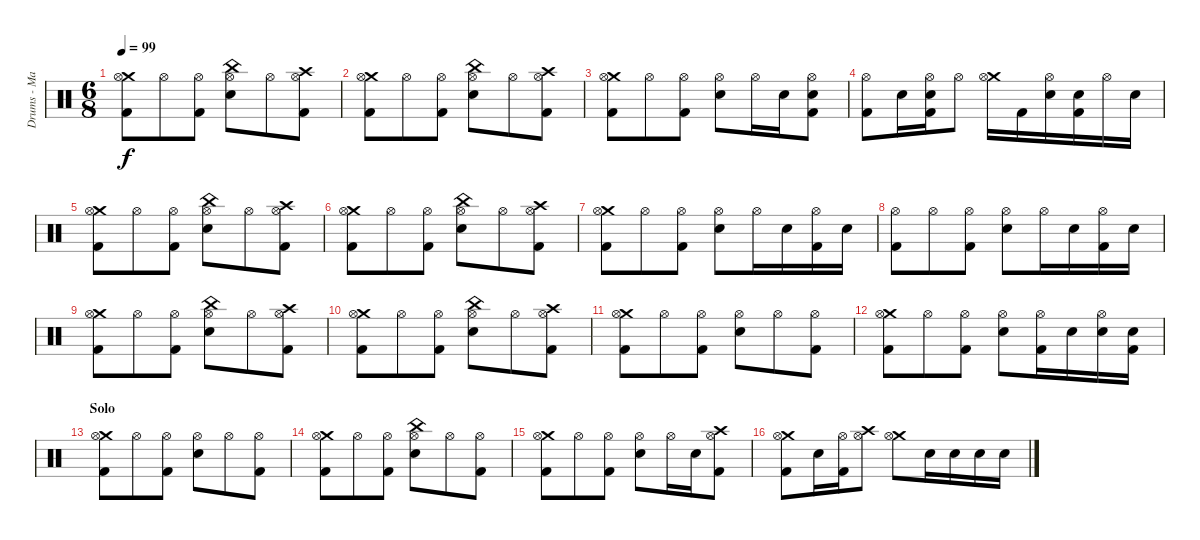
\track ("Drums - Martin Mendez" "Drums - Ma") {instrument percussion}
\staff {score}
\articulation defaults
\ts (6 8)
\tempo 99
\clef neutral
\ks c
("Crash medium (hit)" "Hi-Hat (open)" "Kick (hit) 2").8{dy f} "Hi-Hat (open)".8 ("Hi-Hat (open)" "Kick (hit) 2").8 ("China (hit)" "Hi-Hat (open)" "Snare (hit) 2").8 "Hi-Hat (open)".8 ("Crash high (hit)" "Hi-Hat (open)" "Kick (hit) 2").8 |
("Crash medium (hit)" "Hi-Hat (open)" "Kick (hit) 2").8 "Hi-Hat (open)".8 ("Hi-Hat (open)" "Kick (hit) 2").8 ("China (hit)" "Hi-Hat (open)" "Snare (hit) 2").8 "Hi-Hat (open)".8 ("Crash high (hit)" "Hi-Hat (open)" "Kick (hit) 2").8 |
("Crash medium (hit)" "Hi-Hat (open)" "Kick (hit) 2").8 "Hi-Hat (open)".8 ("Hi-Hat (open)" "Kick (hit) 2").8 ("Hi-Hat (open)" "Snare (hit) 2").8 "Hi-Hat (open)".16 "Snare (hit) 2".16 ("Hi-Hat (open)" "Snare (hit) 2" "Kick (hit) 2").8 |
("Hi-Hat (open)" "Kick (hit) 2").8 "Snare (hit) 2".16 ("Hi-Hat (open)" "Snare (hit) 2" "Kick (hit) 2").16 "Hi-Hat (open)".8 ("Crash medium (hit)" "Hi-Hat (open)").16 "Kick (hit) 2".16 ("Hi-Hat (open)" "Snare (hit) 2").16 ("Snare (hit) 2" "Kick (hit) 2").16 "Hi-Hat (open)".16 "Snare (hit) 2".16 |
("Crash medium (hit)" "Hi-Hat (open)" "Kick (hit) 2").8 "Hi-Hat (open)".8 ("Hi-Hat (open)" "Kick (hit) 2").8 ("China (hit)" "Hi-Hat (open)" "Snare (hit) 2").8 "Hi-Hat (open)".8 ("Crash high (hit)" "Hi-Hat (open)" "Kick (hit) 2").8 |
("Crash medium (hit)" "Hi-Hat (open)" "Kick (hit) 2").8 "Hi-Hat (open)".8 ("Hi-Hat (open)" "Kick (hit) 2").8 ("China (hit)" "Hi-Hat (open)" "Snare (hit) 2").8 "Hi-Hat (open)".8 ("Crash high (hit)" "Hi-Hat (open)" "Kick (hit) 2").8 |
("Crash medium (hit)" "Hi-Hat (open)" "Kick (hit) 2").8 "Hi-Hat (open)".8 ("Hi-Hat (open)" "Kick (hit) 2").8 ("Hi-Hat (open)" "Snare (hit) 2").8 "Hi-Hat (open)".16 "Snare (hit) 2".16 ("Hi-Hat (open)" "Kick (hit) 2").16 "Snare (hit) 2".16 |
("Hi-Hat (open)" "Kick (hit) 2").8 "Hi-Hat (open)".8 ("Hi-Hat (open)" "Kick (hit) 2").8 ("Hi-Hat (open)" "Snare (hit) 2").8 "Hi-Hat (open)".16 "Snare (hit) 2".16 ("Hi-Hat (open)" "Kick (hit) 2").16 "Snare (hit) 2".16 |
("Crash medium (hit)" "Hi-Hat (open)" "Kick (hit) 2").8 "Hi-Hat (open)".8 ("Hi-Hat (open)" "Kick (hit) 2").8 ("China (hit)" "Hi-Hat (open)" "Snare (hit) 2").8 "Hi-Hat (open)".8 ("Crash high (hit)" "Hi-Hat (open)" "Kick (hit) 2").8 |
("Crash medium (hit)" "Hi-Hat (open)" "Kick (hit) 2").8 "Hi-Hat (open)".8 ("Hi-Hat (open)" "Kick (hit) 2").8 ("China (hit)" "Hi-Hat (open)" "Snare (hit) 2").8 "Hi-Hat (open)".8 ("Crash high (hit)" "Hi-Hat (open)" "Kick (hit) 2").8 |
("Crash medium (hit)" "Hi-Hat (open)" "Kick (hit) 2").8 "Hi-Hat (open)".8 ("Hi-Hat (open)" "Kick (hit) 2").8 ("Hi-Hat (open)" "Snare (hit) 2").8 "Hi-Hat (open)".8 ("Hi-Hat (open)" "Kick (hit) 2").8 |
("Crash medium (hit)" "Hi-Hat (open)" "Kick (hit) 2").8 "Hi-Hat (open)".8 ("Hi-Hat (open)" "Kick (hit) 2").8 ("Hi-Hat (open)" "Snare (hit) 2").8 ("Hi-Hat (open)" "Kick (hit) 2").16 "Snare (hit) 2".16 ("Hi-Hat (open)" "Snare (hit) 2").16 ("Snare (hit) 2" "Kick (hit) 2").16 |
\section ("" "Solo")
("Crash medium (hit)" "Hi-Hat (open)" "Kick (hit) 2").8 "Hi-Hat (open)".8 ("Hi-Hat (open)" "Kick (hit) 2").8 ("Hi-Hat (open)" "Snare (hit) 2").8 "Hi-Hat (open)".8 ("Hi-Hat (open)" "Kick (hit) 2").8 |
("Crash medium (hit)" "Hi-Hat (open)" "Kick (hit) 2").8 "Hi-Hat (open)".8 ("Hi-Hat (open)" "Kick (hit) 2").8 ("China (hit)" "Hi-Hat (open)" "Snare (hit) 2").8 "Hi-Hat (open)".8 ("Hi-Hat (open)" "Kick (hit) 2").8 |
("Crash medium (hit)" "Hi-Hat (open)" "Kick (hit) 2").8 "Hi-Hat (open)".8 ("Hi-Hat (open)" "Kick (hit) 2").8 ("Hi-Hat (open)" "Snare (hit) 2").8 "Hi-Hat (open)".16 "Snare (hit) 2".16 ("Crash high (hit)" "Hi-Hat (open)" "Kick (hit) 2").8 |
("Crash medium (hit)" "Hi-Hat (open)" "Kick (hit) 2").8 "Snare (hit) 2".16 ("Hi-Hat (open)" "Kick (hit) 2").16 ("Crash high (hit)" "Hi-Hat (open)").8 ("Crash medium (hit)" "Hi-Hat (open)").8 "Snare (hit) 2".16 "Snare (hit) 2".16 "Snare (hit) 2".16 "Snare (hit) 2".16
